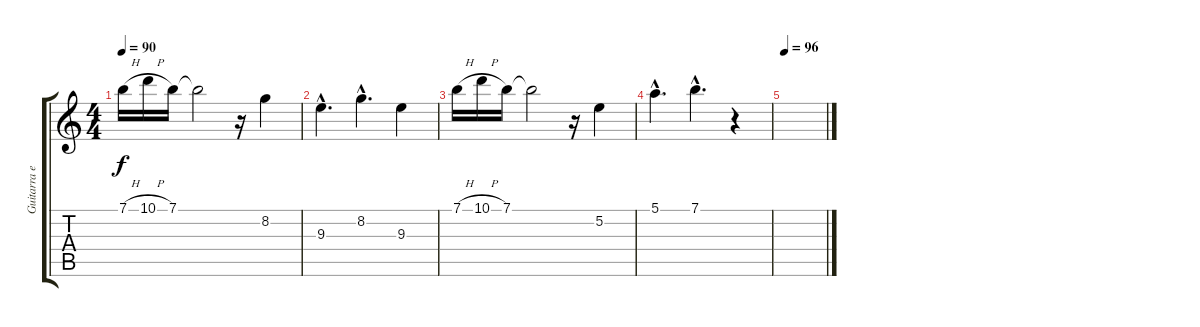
\track ("Guitarra electrica" "Guitarra e") {instrument overdrivenguitar}
\staff {score tabs}
\tuning (E4 B3 G3 D3 A2 E2) {hide}
\ts (4 4)
\tempo 90
\clef g2
\ks c
7.1{h}.16{dy f} 10.1{h}.16 7.1.16 7.1{t}.2 r.16 8.2.4 |
9.3{hac}.4{d} 8.2{hac}.4{d} 9.3.4 |
7.1{h}.16 10.1{h}.16 7.1.16 7.1{t}.2 r.16 5.2.4 |
5.1{hac}.4{d} 7.1{hac}.4{d} r.4 |
\tempo 96
